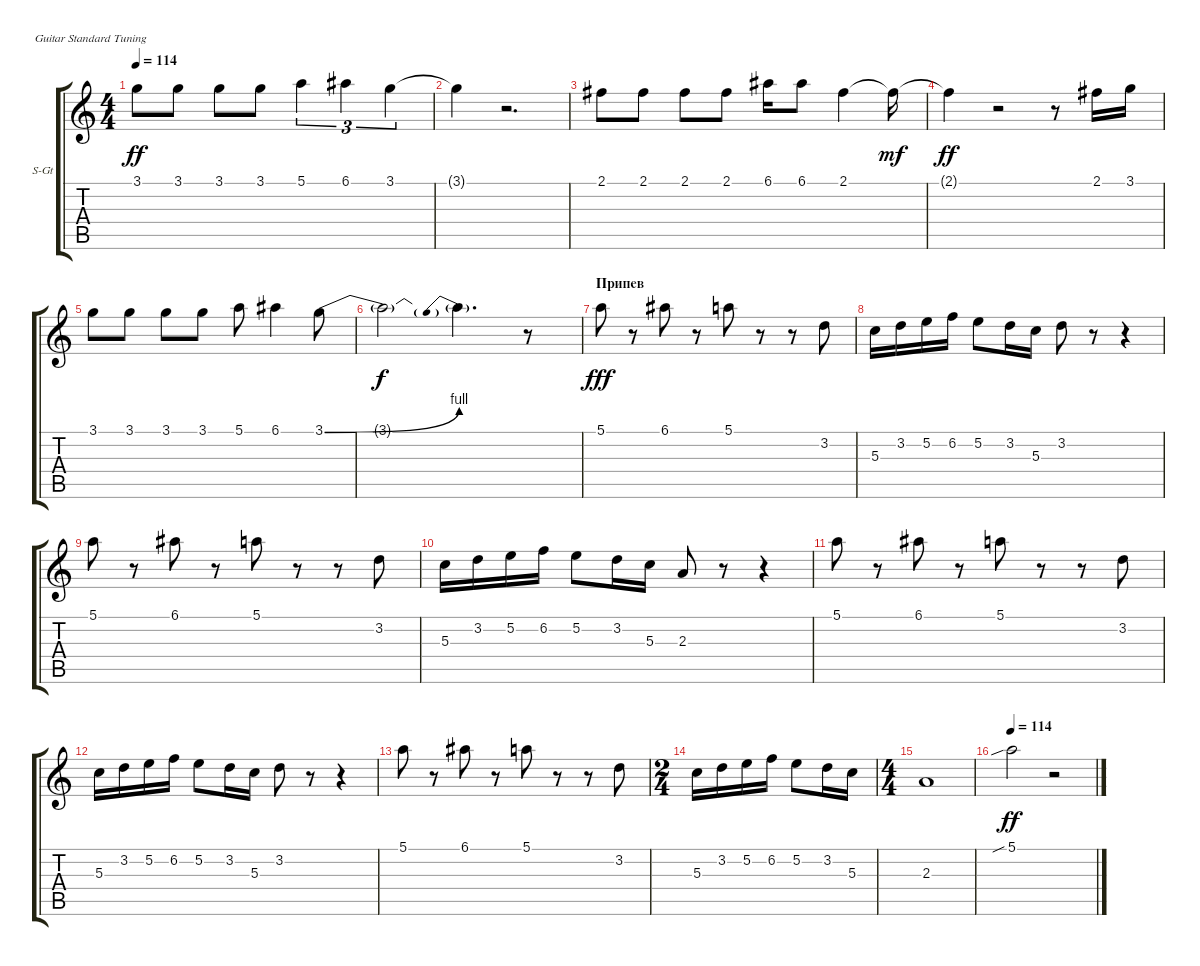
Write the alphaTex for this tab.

\bracketExtendMode groupsimilarinstruments
\firstSystemTrackNameOrientation horizontal
\otherSystemsTrackNameOrientation horizontal
\track ("Вокал" "S-Gt") {instrument cello}
\staff {score tabs}
\tuning (E4 B3 G3 D3 A2 E2)
\displaytranspose 12
\ts (4 4)
\tempo 114
\clef g2
\ks c
3.1.8{dy ff} 3.1.8 3.1.8 3.1.8 5.1.4{tu (3 2)} 6.1.4{tu (3 2)} 3.1.4{tu (3 2)} |
3.1{t}.4 r.2{d} |
2.1.8 2.1.8 2.1.8 2.1.8 6.1.16 6.1.8 2.1.4 2.1{t}.16{dy mf} |
2.1{t}.4{dy ff} r.2 r.8 2.1.16 3.1.16 |
3.1.8 3.1.8 3.1.8 3.1.8 5.1.8 6.1.4 3.1{be (bend 0 0 60 4)}.8 |
3.1{t}.2{dy f} 3.1{be (prebend 0 4 60 4) t}.4{d} r.8 |
\section ("" "Припев")
5.1.8{dy fff} r.8 6.1.8 r.8 5.1.8 r.8 r.8 3.2.8 |
5.3.16 3.2.16 5.2.16 6.2.16 5.2.8 3.2.16 5.3.16 3.2.8 r.8 r.4 |
5.1.8 r.8 6.1.8 r.8 5.1.8 r.8 r.8 3.2.8 |
5.3.16 3.2.16 5.2.16 6.2.16 5.2.8 3.2.16 5.3.16 2.3.8 r.8 r.4 |
5.1.8 r.8 6.1.8 r.8 5.1.8 r.8 r.8 3.2.8 |
5.3.16 3.2.16 5.2.16 6.2.16 5.2.8 3.2.16 5.3.16 3.2.8 r.8 r.4 |
5.1.8 r.8 6.1.8 r.8 5.1.8 r.8 r.8 3.2.8 |
\ts (2 4)
5.3.16 3.2.16 5.2.16 6.2.16 5.2.8 3.2.16 5.3.16 |
\ts (4 4)
2.3.1 |
\tempo 114
5.1{sib}.2{dy ff} r.2
